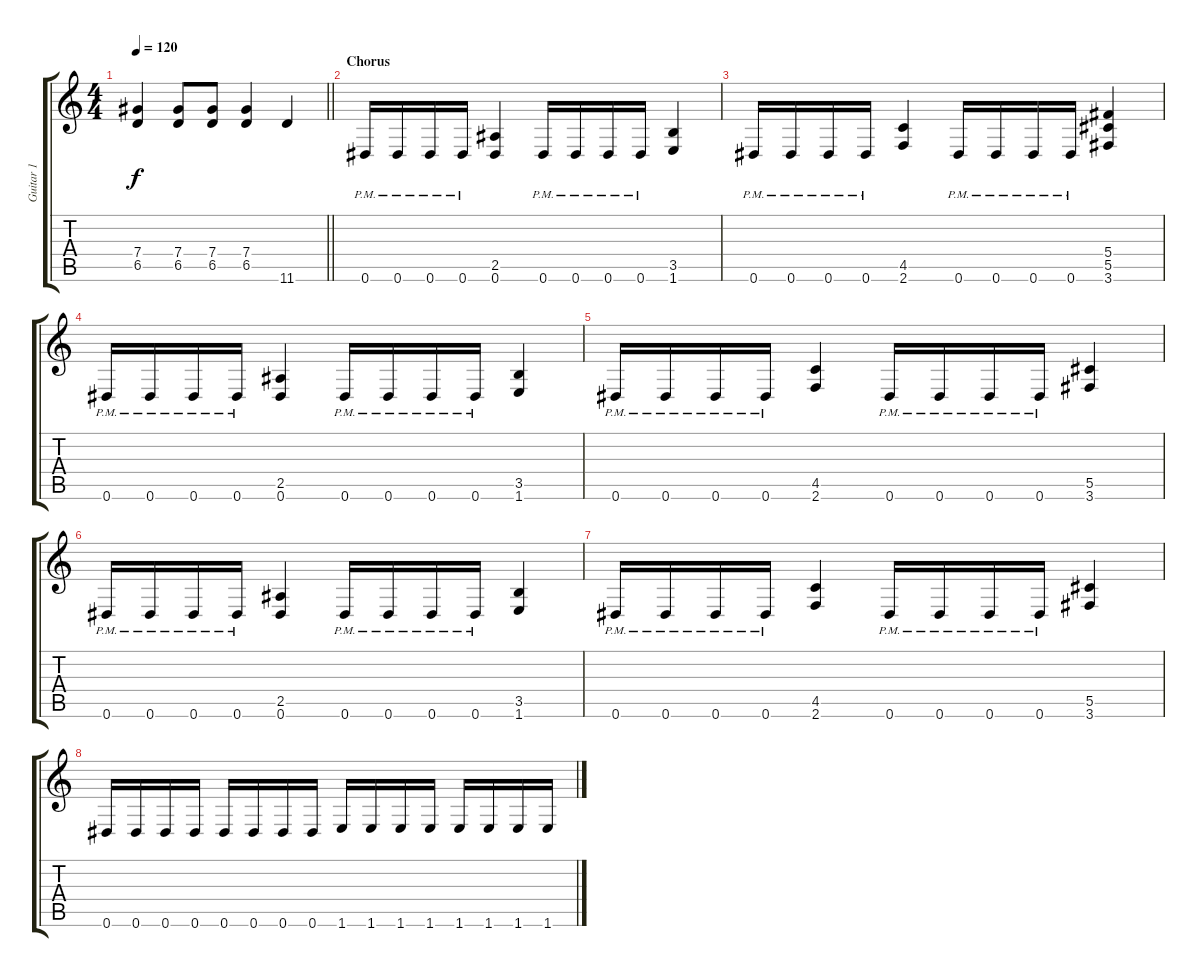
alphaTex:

\track ("Guitar 1" "Guitar 1") {instrument distortionguitar}
\staff {score tabs}
\tuning (Eb4 Bb3 Gb3 Db3 Ab2 Eb2) {hide}
\ts (4 4)
\tempo 120
\clef g2
\barLineRight lightlight
\ks c
(7.4 6.5).4{dy f} (7.4 6.5).8 (7.4 6.5).8 (7.4 6.5).4 11.6.4 |
\section ("" "Chorus")
0.6{pm}.16 0.6{pm}.16 0.6{pm}.16 0.6{pm}.16 (2.5 0.6).4 0.6{pm}.16 0.6{pm}.16 0.6{pm}.16 0.6{pm}.16 (3.5 1.6).4 |
0.6{pm}.16 0.6{pm}.16 0.6{pm}.16 0.6{pm}.16 (4.5 2.6).4 0.6{pm}.16 0.6{pm}.16 0.6{pm}.16 0.6{pm}.16 (5.4 5.5 3.6).4 |
0.6{pm}.16 0.6{pm}.16 0.6{pm}.16 0.6{pm}.16 (2.5 0.6).4 0.6{pm}.16 0.6{pm}.16 0.6{pm}.16 0.6{pm}.16 (3.5 1.6).4 |
0.6{pm}.16 0.6{pm}.16 0.6{pm}.16 0.6{pm}.16 (4.5 2.6).4 0.6{pm}.16 0.6{pm}.16 0.6{pm}.16 0.6{pm}.16 (5.5 3.6).4 |
0.6{pm}.16 0.6{pm}.16 0.6{pm}.16 0.6{pm}.16 (2.5 0.6).4 0.6{pm}.16 0.6{pm}.16 0.6{pm}.16 0.6{pm}.16 (3.5 1.6).4 |
0.6{pm}.16 0.6{pm}.16 0.6{pm}.16 0.6{pm}.16 (4.5 2.6).4 0.6{pm}.16 0.6{pm}.16 0.6{pm}.16 0.6{pm}.16 (5.5 3.6).4 |
0.6.16 0.6.16 0.6.16 0.6.16 0.6.16 0.6.16 0.6.16 0.6.16 1.6.16 1.6.16 1.6.16 1.6.16 1.6.16 1.6.16 1.6.16 1.6.16
